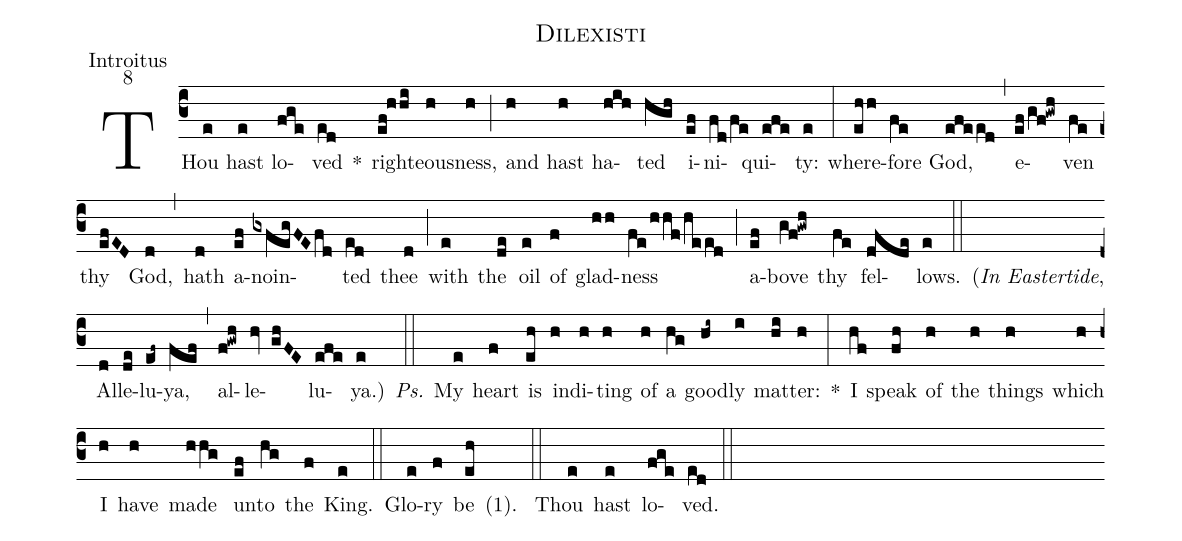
name:Dilexisti;
office-part:Introitus;
mode:8;
%%
(c3) THou(e) hast(e) lo(fge)ved(ed) *() righ(ef!hhi)teous(h)ness,(h) (;) and(h) hast(h) ha(hih)ted(hgh) i(ef)ni(fd/fe)qui(efe)ty:(e) (:) where(ehh)fore(fe) God,(efeed) (,) e(ef/gf!gwh)ven(fe) thy(efED) God,(d) (,) hath(d) a(ef)noin(gxfegFE/fd)ted(ed) thee(d) (;) with(e) the(de) oil(e) of(f) glad(hh)ness(fe/hhf/heed) (;) a(ef)bove(gf!gwh) thy(fe) fel(dfde)lows.(e) (::) <v>(</v><i>In Eastertide</i>,() Al(d)le(de)lu(ef~)ya,(fef) (,) al(f!gwh)le(hv ghFE)lu(efe)ya.<v>)</v>(e) <i>Ps.</i>(::) My(e) heart(f) is(eh) in(h)di(h)ting(h) of(h) a(hg) good(hi~)ly(i) mat(hi)ter:(h) *(:) I(hf) speak(fh) of(h) the(h) things(h) which(h) I(h) have(h) made(hhg) un(ef)to(hg) the(f) King.(e) (::) Glo(e)ry(f) be(eh) <v>(</v>1<v>)</v>.() (::) Thou(e) hast(e) lo(fge)ved.(ed) (::)
